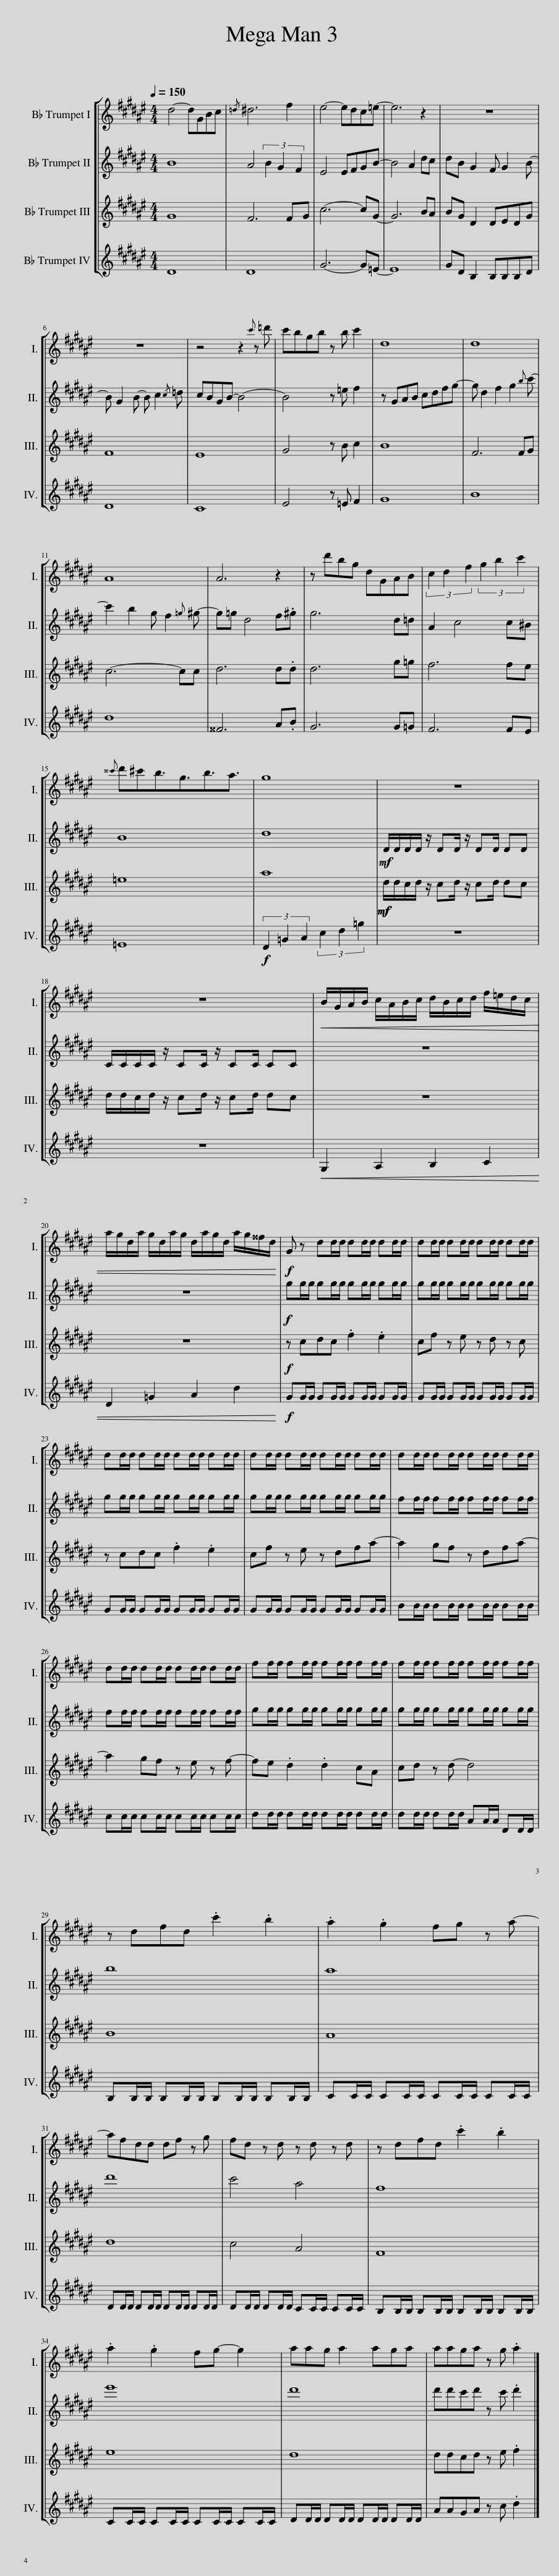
X:1
%%score [ 1 2 3 4 ]
L:1/8
Q:1/4=150
M:4/4
I:linebreak $
K:none
V:1 treble transpose=-2
V:2 treble transpose=-2
V:3 treble transpose=-2
V:4 treble transpose=-2
V:1
[K:F#] d4- dGBc |{/=d} ^d6 f2 | e4- edc=e- | e6 z2 | z8 |$ %5
 z8 | z4 z2 z!f!{c'} =d' | c'bgb z b c'2 |!mf! d8 | d8 |$ %10
 A8 | A6 z2 | z!f! d'bg dGAB | (3c2 d2 f2 (3g2 b2 c'2 |${^^c'} d'^c'b3/2g3/2b3/2a3/2 | %15
!mf! g8 | z8 |$ z8 |!<(! B/G/A/B/ c/A/B/c/ d/B/c/d/ f/=e/d/c/ |$ a/g/d/a/ g/d/a/g/ d/a/g/d/ a/g/^^f/d/!<)! | %20
!f! G z dd/d/ dd/d/ dd/d/ | dd/d/ dd/d/ dd/d/ dd/d/ |$ dd/d/ dd/d/ dd/d/ dd/d/ | dd/d/ dd/d/ dd/d/ dd/d/ | dd/d/ dd/d/ dd/d/ dd/d/ |$ %25
 dd/d/ dd/d/ dd/d/ dd/d/ | ff/f/ ff/f/ ff/f/ ff/f/ | ff/f/ ff/f/ ff/f/ ff/f/ |$ z!ff! dfd .c'2 .b2 | .a2 .g2 fg z a- |$ %30
 afdd df z g | fd z d z d z d | z dfd .c'2 .b2 |$ .a2 .g2 fg- g2 | aag a2 aga | %35
!f! aaga z g .a2 |] %36
V:2
[K:F#] B8 | A4 (3B2 G2 F2 | E4 EFGB- | B4 A2 dc | dB G2 F G2 B- |$ %5
 B G2 B- B c2{/c} =d | cBGB- B4- | B4 z =e f2 | z!f! GAB cdfg- | g d2 f2 g2{b} c'- |$ %10
 c'2 b2 g f2{=g} ^g- | g=g d4 f.^g |!mf! g6 d=d | A2 c4 c^B |$ B8 | %15
 d8 |!mf! D/D/D/D/ z/ DD/ z/ DD/ DD |$ C/C/C/C/ z/ CC/ z/ CC/ CC | z8 |$ z8 | %20
!f! gg/g/ gg/g/ gg/g/ gg/g/ | gg/g/ gg/g/ gg/g/ gg/g/ |$ gg/g/ gg/g/ gg/g/ gg/g/ | gg/g/ gg/g/ gg/g/ gg/g/ | ff/f/ ff/f/ ff/f/ ff/f/ |$ %25
 ff/f/ ff/f/ ff/f/ ff/f/ | gg/g/ gg/g/ gg/g/ gg/g/ | gg/g/ gg/g/ gg/g/ gg/g/ |$ b8 | a8 |$ %30
 d'8 | c'4 a4 | f8 |$ e'8 | d'8 | %35
 d'd'c'd' z c' .d'2 |] %36
V:3
[K:F#] G8 | F6 FG | c6- cG- | G6 BA | BG D2 DEDG |$ %5
 F8 | E8 | G4 z B c2 | B8 | F6 FG |$ %10
 c6- cc | d6 d.d | d6 g=g | f6 fe |$ =e8 | %15
 a8 |!mf!!mf! d/d/c/d/ z/ cd/ z/ cd/ dc |$ d/d/c/d/ z/ cd/ z/ cd/ dc | z8 |$ z8 | %20
!f! z cdc .f2 .e2 | cf z e z d z c |$ z cdc .f2 .e2 | cf z e z dfa- | a2 gf z dfa- |$ %25
 a2 gf z e z f- | fe .d2 .d2 cA | cd z d- d4 |$ B8 | A8 |$ %30
 d8 | c4 A4 | F8 |$ e8 | d8 | %35
 ddcd z e .f2 |] %36
V:4
[K:F#] D8 | D8 | G6- G=E- | E8 | GD B,2 B,B,B,D |$ %5
 D8 | C8 | E4 z =E F2 | G8 | B8 |$ %10
 d8 | ^^F6 A.B | G6 G=G | F6 FE |$ =E8 | %15
!f! (3D2 =G2 A2 (3c2 d2 =g2 | z8 |$ z8 |!mf!!<(! G,2 A,2 B,2 C2 |$ D2 =G2 A2 d2!<)! | %20
!f! GG/G/ GG/G/ GG/G/ GG/G/ | GG/G/ GG/G/ GG/G/ GG/G/ |$ GG/G/ GG/G/ GG/G/ GG/G/ | GG/G/ GG/G/ GG/G/ GG/G/ | BB/B/ BB/B/ BB/B/ BB/B/ |$ %25
 cc/c/ cc/c/ cc/c/ cc/c/ | dd/d/ dd/d/ dd/d/ dd/d/ | dd/d/ dd/d/ AA/A/ DD/D/ |$ B,B,/B,/ B,B,/B,/ B,B,/B,/ B,B,/B,/ | CC/C/ CC/C/ CC/C/ CC/C/ |$ %30
 DD/D/ DD/D/ DD/D/ DD/D/ | DD/D/ DD/D/ CC/C/ CC/C/ | B,B,/B,/ B,B,/B,/ B,B,/B,/ B,B,/B,/ |$ CC/C/ CC/C/ CC/C/ CC/C/ | DD/D/ DD/D/ DD/D/ DD/D/ | %35
 AAGA z c .d2 |] %36
